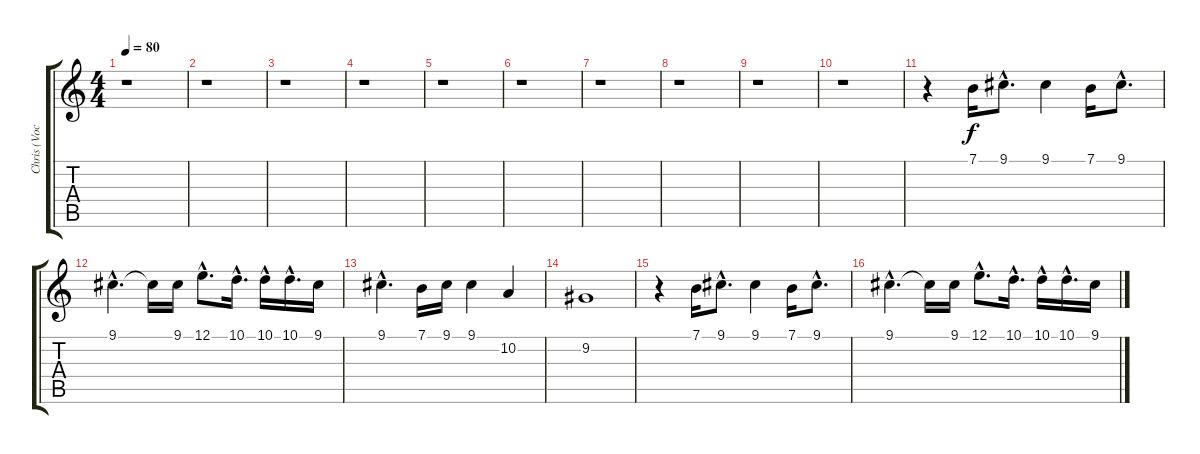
\track ("Chris (Vocals)" "Chris (Voc") {instrument acousticgrandpiano}
\staff {score tabs}
\tuning (E4 B3 G3 D3 A2 E2) {hide}
\ts (4 4)
\tempo 80
\clef g2
\ks c
r.1{dy f instrument acousticgrandpiano} |
r.1 |
r.1 |
r.1 |
r.1 |
r.1 |
r.1 |
r.1 |
r.1 |
r.1 |
r.4 7.1.16 9.1{hac}.8{d} 9.1.4 7.1.16 9.1{hac}.8{d} |
9.1{hac}.4{d} 9.1{t}.16 9.1.16 12.1{hac}.8{d} 10.1{hac}.16{d} 10.1{hac}.16 10.1{hac}.16{d} 9.1.16 |
9.1{hac}.4{d} 7.1.16 9.1.16 9.1.4 10.2.4 |
9.2.1 |
r.4 7.1.16 9.1{hac}.8{d} 9.1.4 7.1.16 9.1{hac}.8{d} |
9.1{hac}.4{d} 9.1{t}.16 9.1.16 12.1{hac}.8{d} 10.1{hac}.16{d} 10.1{hac}.16 10.1{hac}.16{d} 9.1.16
